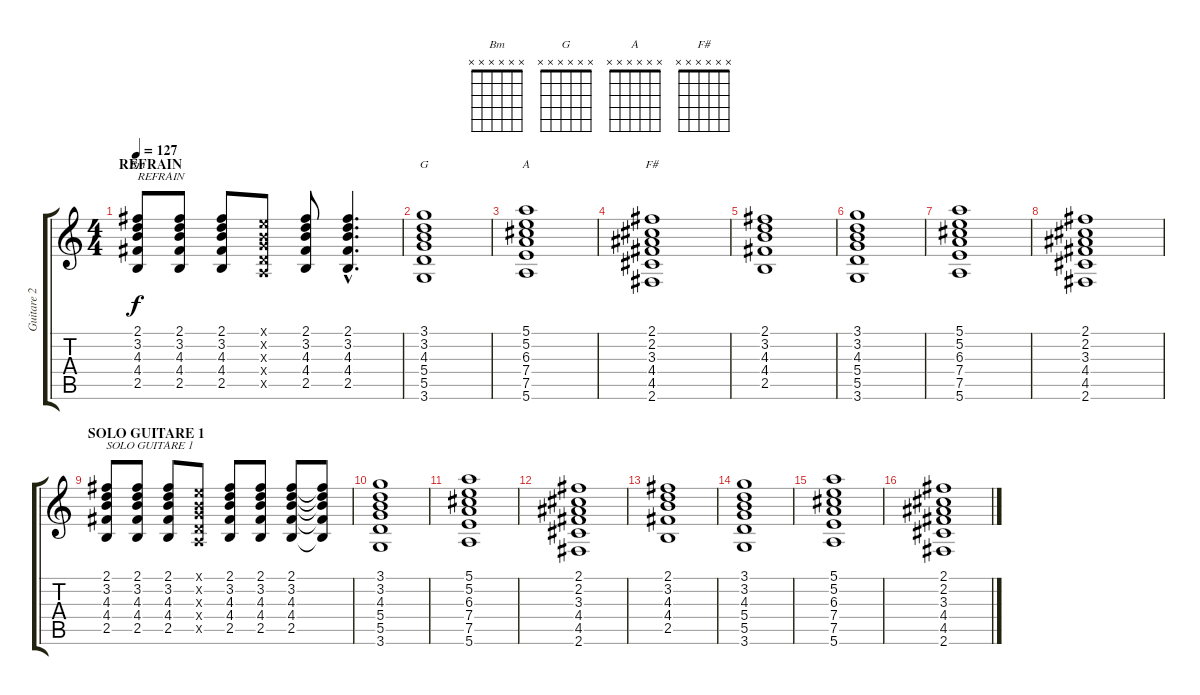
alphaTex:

\track ("Guitare 2" "Guitare 2") {instrument overdrivenguitar}
\staff {score tabs}
\tuning (E4 B3 G3 D3 A2 E2) {hide}
\chord ("Bm" x x x x x x)
\chord ("G" x x x x x x)
\chord ("A" x x x x x x)
\chord ("F#" x x x x x x)
\ts (4 4)
\section ("" "REFRAIN")
\tempo 127
\clef g2
\ks c
(2.1 3.2 4.3 4.4 2.5).8{ch "Bm" txt "REFRAIN" dy f} (2.1 3.2 4.3 4.4 2.5).8 (2.1 3.2 4.3 4.4 2.5).8 (0.1{x} 0.2{x} 0.3{x} 0.4{x} 0.5{x}).8 (2.1 3.2 4.3 4.4 2.5).8 (2.1{hac} 3.2{hac} 4.3{hac} 4.4{hac} 2.5{hac}).4{d} |
(3.1 3.2 4.3 5.4 5.5 3.6).1{ch "G"} |
(5.1 5.2 6.3 7.4 7.5 5.6).1{ch "A"} |
(2.1 2.2 3.3 4.4 4.5 2.6).1{ch "F#"} |
(2.1 3.2 4.3 4.4 2.5).1 |
(3.1 3.2 4.3 5.4 5.5 3.6).1 |
(5.1 5.2 6.3 7.4 7.5 5.6).1 |
(2.1 2.2 3.3 4.4 4.5 2.6).1 |
\section ("" "SOLO GUITARE 1")
(2.1 3.2 4.3 4.4 2.5).8{txt "SOLO GUITARE 1"} (2.1 3.2 4.3 4.4 2.5).8 (2.1 3.2 4.3 4.4 2.5).8 (0.1{x} 0.2{x} 0.3{x} 0.4{x} 0.5{x}).8 (2.1 3.2 4.3 4.4 2.5).8 (2.1 3.2 4.3 4.4 2.5).8 (2.1 3.2 4.3 4.4 2.5).8 (2.1{t} 3.2{t} 4.3{t} 4.4{t} 2.5{t}).8 |
(3.1 3.2 4.3 5.4 5.5 3.6).1 |
(5.1 5.2 6.3 7.4 7.5 5.6).1 |
(2.1 2.2 3.3 4.4 4.5 2.6).1 |
(2.1 3.2 4.3 4.4 2.5).1 |
(3.1 3.2 4.3 5.4 5.5 3.6).1 |
(5.1 5.2 6.3 7.4 7.5 5.6).1 |
(2.1 2.2 3.3 4.4 4.5 2.6).1
